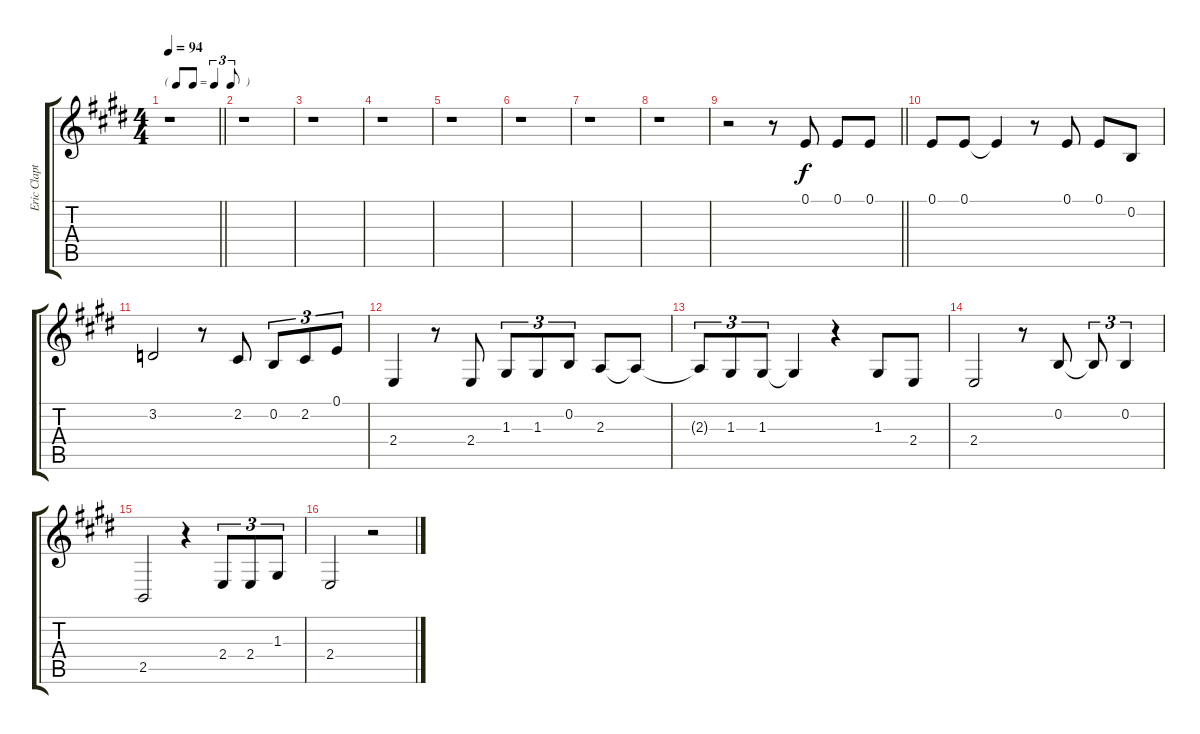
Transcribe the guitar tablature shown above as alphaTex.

\track ("Eric Clapton Voice" "Eric Clapt") {instrument harmonica}
\staff {score tabs}
\tuning (E4 B3 G3 D3 A2 E2) {hide}
\ts (4 4)
\tf triplet8th
\tempo 94
\clef g2
\barLineRight lightlight
\ks e
r.1{dy f} |
r.1 |
r.1 |
r.1 |
r.1 |
r.1 |
r.1 |
r.1 |
\barLineRight lightlight
r.2 r.8 0.1.8 0.1.8 0.1.8 |
0.1.8 0.1.8 0.1{t}.4 r.8 0.1.8 0.1.8 0.2.8 |
3.2.2 r.8 2.2.8 0.2.8{tu (3 2)} 2.2.8{tu (3 2)} 0.1.8{tu (3 2)} |
2.4.4 r.8 2.4.8 1.3.8{tu (3 2)} 1.3.8{tu (3 2)} 0.2.8{tu (3 2)} 2.3.8 2.3{t}.8 |
2.3{t}.8{tu (3 2)} 1.3.8{tu (3 2)} 1.3.8{tu (3 2)} 1.3{t}.4 r.4 1.3.8 2.4.8 |
2.4.2 r.8 0.2.8 0.2{t}.8{tu (3 2)} 0.2.4{tu (3 2)} |
2.5.2 r.4 2.4.8{tu (3 2)} 2.4.8{tu (3 2)} 1.3.8{tu (3 2)} |
2.4.2 r.2
